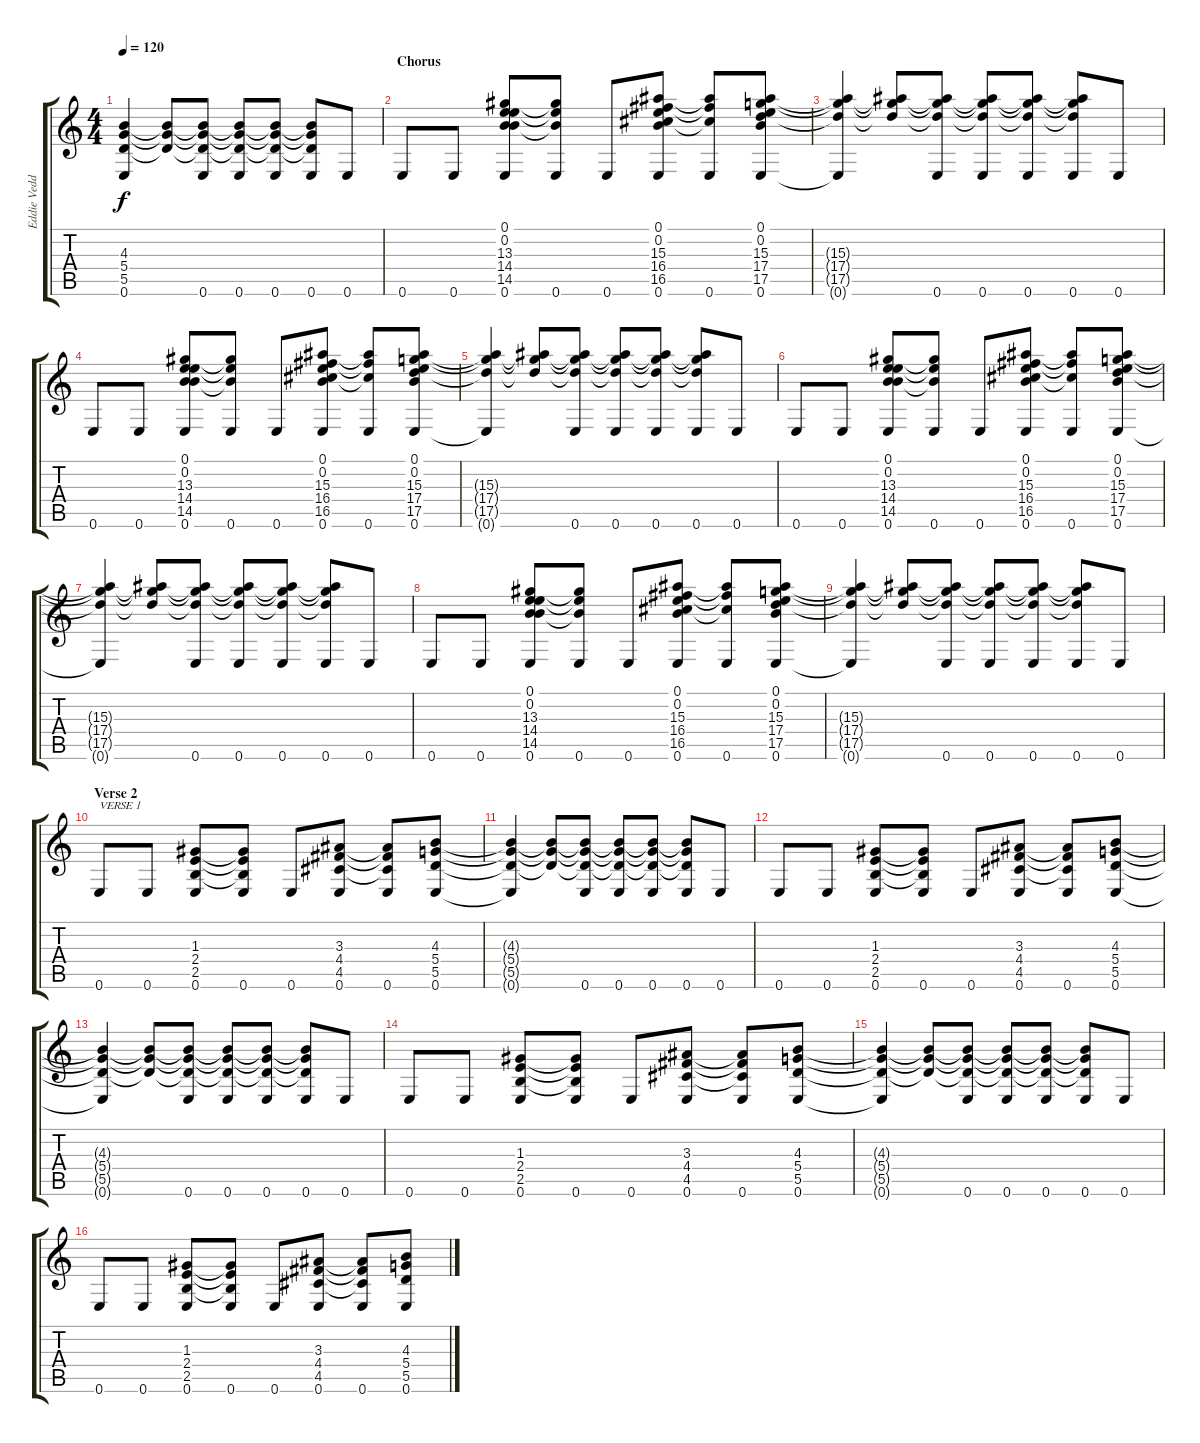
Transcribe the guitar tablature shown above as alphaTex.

\track ("Eddie Vedder (main guitar)" "Eddie Vedd") {instrument electricguitarjazz}
\staff {score tabs}
\tuning (E4 B3 G3 D3 A2 E2) {hide}
\ts (4 4)
\tempo 120
\clef g2
\ks c
(4.3{t} 5.4{t} 5.5{t} 0.6{t}).4{dy f} (4.3{t} 5.4{t} 5.5{t}).8 (4.3{t} 5.4{t} 5.5{t} 0.6).8 (4.3{t} 5.4{t} 5.5{t} 0.6).8 (4.3{t} 5.4{t} 5.5{t} 0.6).8 (4.3{t} 5.4{t} 5.5{t} 0.6).8 0.6.8 |
\section ("" "Chorus")
0.6.8 0.6.8 (0.1 0.2 13.3 14.4 14.5 0.6).8 (13.3{t} 14.4{t} 14.5{t} 0.6).8 0.6.8 (0.1 0.2 15.3 16.4 16.5 0.6).8 (15.3{t} 16.4{t} 16.5{t} 0.6).8 (0.1 0.2 15.3 17.4 17.5 0.6).8 |
(15.3{t} 17.4{t} 17.5{t} 0.6{t}).4 (15.3{t} 17.4{t} 17.5{t}).8 (15.3{t} 17.4{t} 17.5{t} 0.6).8 (15.3{t} 17.4{t} 17.5{t} 0.6).8 (15.3{t} 17.4{t} 17.5{t} 0.6).8 (15.3{t} 17.4{t} 17.5{t} 0.6).8 0.6.8 |
0.6.8 0.6.8 (0.1 0.2 13.3 14.4 14.5 0.6).8 (13.3{t} 14.4{t} 14.5{t} 0.6).8 0.6.8 (0.1 0.2 15.3 16.4 16.5 0.6).8 (15.3{t} 16.4{t} 16.5{t} 0.6).8 (0.1 0.2 15.3 17.4 17.5 0.6).8 |
(15.3{t} 17.4{t} 17.5{t} 0.6{t}).4 (15.3{t} 17.4{t} 17.5{t}).8 (15.3{t} 17.4{t} 17.5{t} 0.6).8 (15.3{t} 17.4{t} 17.5{t} 0.6).8 (15.3{t} 17.4{t} 17.5{t} 0.6).8 (15.3{t} 17.4{t} 17.5{t} 0.6).8 0.6.8 |
0.6.8 0.6.8 (0.1 0.2 13.3 14.4 14.5 0.6).8 (13.3{t} 14.4{t} 14.5{t} 0.6).8 0.6.8 (0.1 0.2 15.3 16.4 16.5 0.6).8 (15.3{t} 16.4{t} 16.5{t} 0.6).8 (0.1 0.2 15.3 17.4 17.5 0.6).8 |
(15.3{t} 17.4{t} 17.5{t} 0.6{t}).4 (15.3{t} 17.4{t} 17.5{t}).8 (15.3{t} 17.4{t} 17.5{t} 0.6).8 (15.3{t} 17.4{t} 17.5{t} 0.6).8 (15.3{t} 17.4{t} 17.5{t} 0.6).8 (15.3{t} 17.4{t} 17.5{t} 0.6).8 0.6.8 |
0.6.8 0.6.8 (0.1 0.2 13.3 14.4 14.5 0.6).8 (13.3{t} 14.4{t} 14.5{t} 0.6).8 0.6.8 (0.1 0.2 15.3 16.4 16.5 0.6).8 (15.3{t} 16.4{t} 16.5{t} 0.6).8 (0.1 0.2 15.3 17.4 17.5 0.6).8 |
(15.3{t} 17.4{t} 17.5{t} 0.6{t}).4 (15.3{t} 17.4{t} 17.5{t}).8 (15.3{t} 17.4{t} 17.5{t} 0.6).8 (15.3{t} 17.4{t} 17.5{t} 0.6).8 (15.3{t} 17.4{t} 17.5{t} 0.6).8 (15.3{t} 17.4{t} 17.5{t} 0.6).8 0.6.8 |
\section ("" "Verse 2")
0.6.8{txt "VERSE 1"} 0.6.8 (1.3 2.4 2.5 0.6).8 (1.3{t} 2.4{t} 2.5{t} 0.6).8 0.6.8 (3.3 4.4 4.5 0.6).8 (3.3{t} 4.4{t} 4.5{t} 0.6).8 (4.3 5.4 5.5 0.6).8 |
(4.3{t} 5.4{t} 5.5{t} 0.6{t}).4 (4.3{t} 5.4{t} 5.5{t}).8 (4.3{t} 5.4{t} 5.5{t} 0.6).8 (4.3{t} 5.4{t} 5.5{t} 0.6).8 (4.3{t} 5.4{t} 5.5{t} 0.6).8 (4.3{t} 5.4{t} 5.5{t} 0.6).8 0.6.8 |
0.6.8 0.6.8 (1.3 2.4 2.5 0.6).8 (1.3{t} 2.4{t} 2.5{t} 0.6).8 0.6.8 (3.3 4.4 4.5 0.6).8 (3.3{t} 4.4{t} 4.5{t} 0.6).8 (4.3 5.4 5.5 0.6).8 |
(4.3{t} 5.4{t} 5.5{t} 0.6{t}).4 (4.3{t} 5.4{t} 5.5{t}).8 (4.3{t} 5.4{t} 5.5{t} 0.6).8 (4.3{t} 5.4{t} 5.5{t} 0.6).8 (4.3{t} 5.4{t} 5.5{t} 0.6).8 (4.3{t} 5.4{t} 5.5{t} 0.6).8 0.6.8 |
0.6.8 0.6.8 (1.3 2.4 2.5 0.6).8 (1.3{t} 2.4{t} 2.5{t} 0.6).8 0.6.8 (3.3 4.4 4.5 0.6).8 (3.3{t} 4.4{t} 4.5{t} 0.6).8 (4.3 5.4 5.5 0.6).8 |
(4.3{t} 5.4{t} 5.5{t} 0.6{t}).4 (4.3{t} 5.4{t} 5.5{t}).8 (4.3{t} 5.4{t} 5.5{t} 0.6).8 (4.3{t} 5.4{t} 5.5{t} 0.6).8 (4.3{t} 5.4{t} 5.5{t} 0.6).8 (4.3{t} 5.4{t} 5.5{t} 0.6).8 0.6.8 |
0.6.8 0.6.8 (1.3 2.4 2.5 0.6).8 (1.3{t} 2.4{t} 2.5{t} 0.6).8 0.6.8 (3.3 4.4 4.5 0.6).8 (3.3{t} 4.4{t} 4.5{t} 0.6).8 (4.3 5.4 5.5 0.6).8
